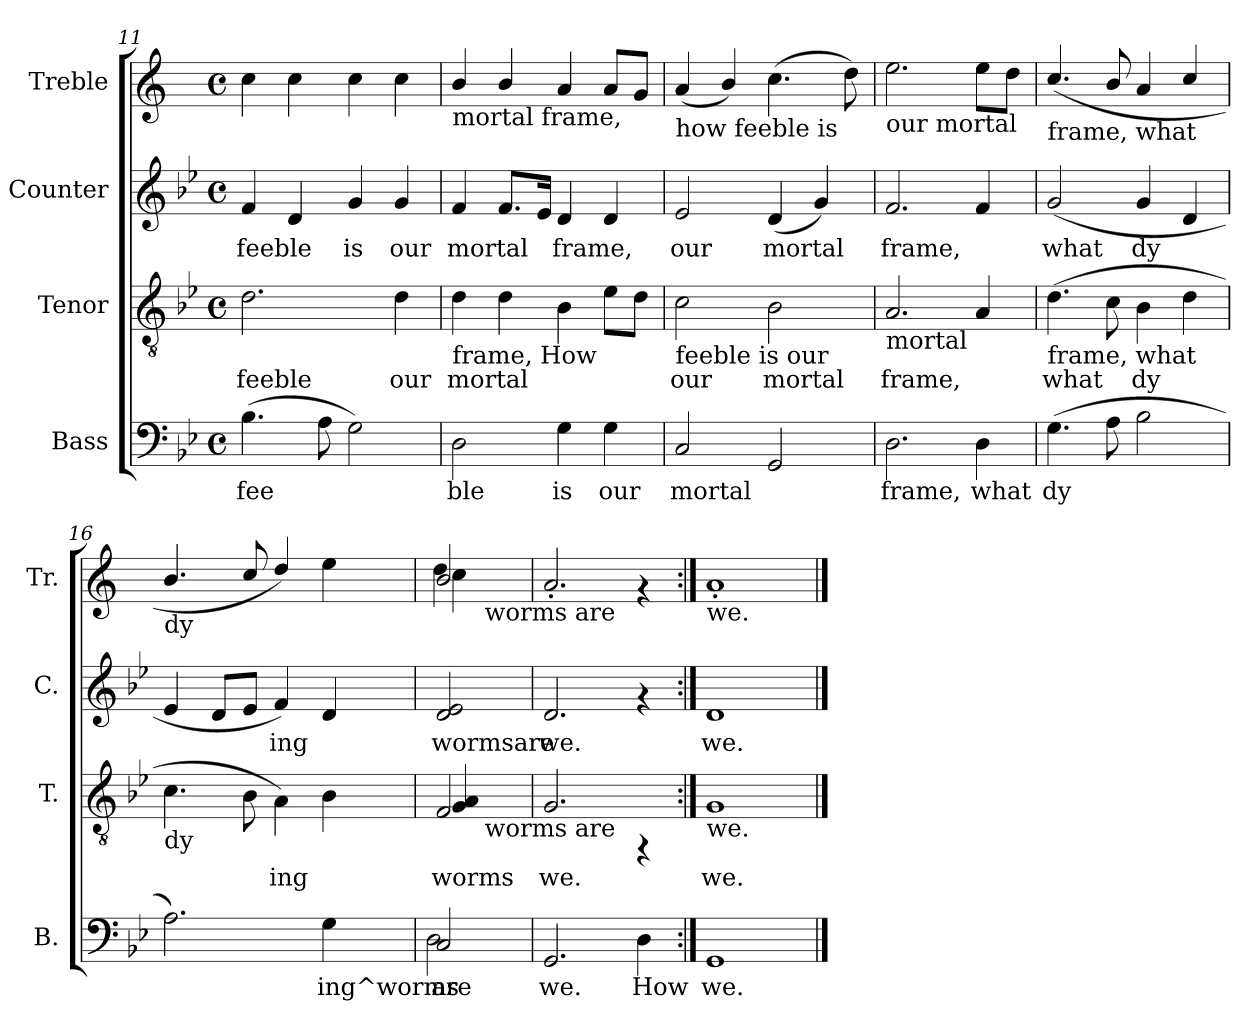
**kern	**text	**kern	**text	**kern	**text	**kern
*part4	*part4	*part3	*part3	*part2	*part2	*part1
*staff4	*staff4	*staff3	*staff3	*staff2	*staff2	*staff1
*I"Bass	*	*I"Tenor	*	*I"Counter	*	*I"Treble
*I'B.	*	*I'T.	*	*I'C.	*	*I'Tr.
!!LO:LB:g=z
*clefF4	*	*clefGv2	*	*clefG2	*	*clefG2
*	*	*	*	*	*	*ITrd1c2
*k[b-e-]	*	*k[b-e-]	*	*k[b-e-]	*	*k[b-e-]
*B-:	*	*B-:	*	*B-:	*	*B-:
*M4/4	*	*M4/4	*	*M4/4	*	*M4/4
*met(c)	*	*met(c)	*	*met(c)	*	*met(c)
=11	=11	=11	=11	=11	=11	=11
!	!LO:LY:b:cj	!	!LO:LY:b:rj	!	!LO:LY:b:rj	!
(>4.B-\	fee-	2.d\	feeble	4f/	feeble	4b-\
!	!	!	!	!	!LO:LY:b:rj	!
.	.	.	.	4d/	.	4b-\
!	!LO:LY:b:cj	!	!	!	!	!
8A\	--	.	.	.	.	.
!	!LO:LY:b:cj	!	!	!	!LO:LY:b:rj	!
2G\)	--	.	.	4g/	is	4b-\
!	!	!	!LO:LY:b:rj	!	!LO:LY:b:rj	!
.	.	4d\	our	4g/	our	4b-\
=12	=12	=12	=12	=12	=12	=12
!	!	!	!	!	!	!LO:TX:b:t=mortal frame,
!	!	!LO:TX:b:t=frame, How	!	!	!	!
!	!LO:LY:b:cj	!	!LO:LY:b:rj	!	!LO:LY:b:rj	!
2D\	-ble	4d\	mortal	4f/	mortal	4a/
!	!	!	!LO:LY:b:rj	!	!LO:LY:b:rj	!
.	.	4d\	.	8.f/L	.	4a/
!	!	!	!	!	!LO:LY:b:rj	!
.	.	.	.	16e-/J	.	.
!	!LO:LY:b:cj	!	!LO:LY:b:rj	!	!LO:LY:b:rj	!
4G\	is	4B-\	.	4d/	frame,	4g/
!	!LO:LY:b:cj	!	!LO:LY:b:rj	!	!LO:LY:b:rj	!
4G\	our	8e-\L	.	4d/	.	8g/L
!	!	!	!LO:LY:b:rj	!	!	!
.	.	8d\J	.	.	.	8f/J
=13	=13	=13	=13	=13	=13	=13
!	!	!	!	!	!	!LO:TX:b:t=how feeble is
!	!	!LO:TX:b:t=feeble is our	!	!	!	!
!	!LO:LY:b:cj	!	!LO:LY:b:rj	!	!LO:LY:b:rj	!
2C/	mortal	2c\	our	2e-/	our	(<4g/
.	.	.	.	.	.	4a/)
!	!LO:LY:b:cj	!	!LO:LY:b:rj	!	!LO:LY:b:rj	!
2GG/	.	2B-\	mortal	(<4d/	mortal	(>4.b-\
!	!	!	!	!	!LO:LY:b:rj	!
.	.	.	.	4g/)	.	.
.	.	.	.	.	.	8cc\)
=14	=14	=14	=14	=14	=14	=14
!	!	!	!	!	!	!LO:TX:b:t=our mortal
!	!	!LO:TX:b:t=mortal	!	!	!	!
!	!LO:LY:b:cj	!	!LO:LY:b:rj	!	!LO:LY:b:rj	!
2.D\	frame,	2.A/	frame,	2.f/	frame,	2.dd\
!	!LO:LY:b:cj	!	!LO:LY:b:rj	!	!LO:LY:b:rj	!
4D\	what	4A/	.	4f/	.	8dd\L
.	.	.	.	.	.	8cc>\J
=15	=15	=15	=15	=15	=15	=15
!	!	!	!	!	!	!LO:TX:b:t=frame, what
!	!	!LO:TX:b:t=frame, what	!	!	!	!
!	!LO:LY:b:cj	!	!LO:LY:b:rj	!	!LO:LY:b:rj	!
(>4.G\	dy-	(>4.d\	what	(<2g/	what	(<4.b->/
!	!LO:LY:b:cj	!	!LO:LY:b:rj	!	!	!
8A\	--	8c\	.	.	.	8a/
!	!LO:LY:b:cj	!	!LO:LY:b:rj	!	!LO:LY:b:rj	!
2B-\	--	4B-\	dy-	4g/	dy-	4g/
!	!	!	!LO:LY:b:rj	!	!LO:LY:b:rj	!
.	.	4d\	--	4d/	--	4b-/
=16	=16	=16	=16	=16	=16	=16
!	!	!	!	!	!	!LO:TX:b:t=dy
!	!	!LO:TX:b:t=dy	!	!	!	!
!	!LO:LY:b:cj	!	!LO:LY:b:rj	!	!LO:LY:b:rj	!
2.A\)	--	4.c\	--	4e-/	--	4.a/
!	!	!	!	!	!LO:LY:b:rj	!
.	.	.	.	8d/L	--	.
!	!	!	!LO:LY:b:rj	!	!LO:LY:b:rj	!
.	.	8B-\	--	8e-/J	--	8b-/
!	!	!	!LO:LY:b:rj	!	!LO:LY:b:rj	!
.	.	4A\)	-ing	4f/)	-ing	4cc/)
!	!LO:LY:b:cj	!	!LO:LY:b:rj	!	!LO:LY:b:rj	!
4G\	-ing^worms	4B-\	.	4d/	.	4dd\
=17	=17	=17	=17	=17	=17	=17
*^	*	*	*	*	*	*
!	!	!	!	!	!	!	!LO:TX:b:t=ing
!	!	!	!LO:TX:b:t=ing	!	!	!	!
!	!	!LO:LY:b:cj	!	!LO:LY:b:rj	!	!LO:LY:b:rj	!
*	*	*	*^	*	*	*	*^
*	*	*	*	*	*	*	*	*	*^
2C/	2D\	are	2F/	(<4A/ 4G/	worms	2e-/ 2d/	wormsare	2a/	4cc\	4b-\
!	!	!	!	!	!	!	!	!	!LO:TX:b:t=worms are	!
!	!	!	!	!LO:TX:b:t=worms are	!	!	!	!	!	!
.	.	.	.	4ryy	.	.	.	.	4ryy	4ryy
*v	*v	*	*	*	*	*	*	*	*	*
=18	=18	=18	=18	=18	=18	=18	=18	=18	=18
!	!LO:LY:b:cj	!	!	!LO:LY:b:rj	!	!LO:LY:b:rj	!	!	!
*	*	*v	*v	*	*	*	*v	*v	*v
2.GG/	we.	2.G/	we.	2.d/	we.	2.g'>/
!	!LO:LY:b:cj	!	!	!	!	!
4D\	How	4rFF	.	4rf	.	4rf
=19:|!	=19:|!	=19:|!	=19:|!	=19:|!	=19:|!	=19:|!
!	!	!	!	!	!	!LO:TX:b:t=we.
!	!	!LO:TX:b:t=we.	!	!	!	!
!	!LO:LY:b:cj	!	!LO:LY:b:rj	!	!LO:LY:b:rj	!
1GG	we.	1G	we.	1d	we.	1g'>
==	==	==	==	==	==	==
*-	*-	*-	*-	*-	*-	*-
